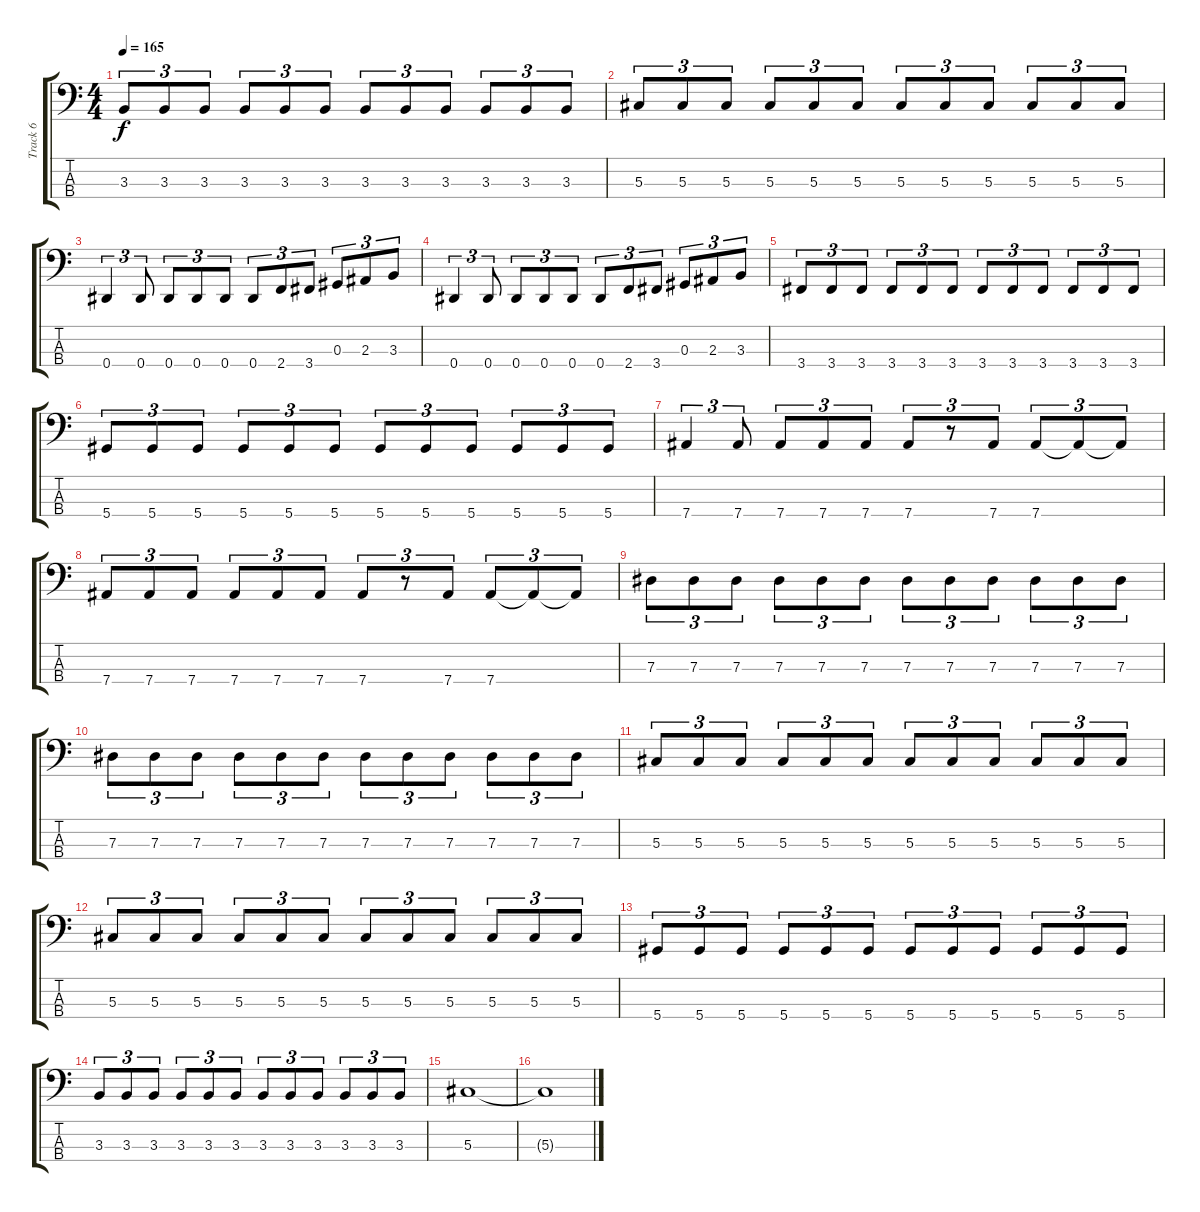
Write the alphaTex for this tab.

\track ("Track 6" "Track 6") {instrument electricbassfinger}
\staff {score tabs}
\tuning (Gb2 Db2 Ab1 Eb1) {hide}
\ts (4 4)
\tempo 165
\clef f4
\ks c
3.3.8{tu (3 2) dy f} 3.3.8{tu (3 2)} 3.3.8{tu (3 2)} 3.3.8{tu (3 2)} 3.3.8{tu (3 2)} 3.3.8{tu (3 2)} 3.3.8{tu (3 2)} 3.3.8{tu (3 2)} 3.3.8{tu (3 2)} 3.3.8{tu (3 2)} 3.3.8{tu (3 2)} 3.3.8{tu (3 2)} |
5.3.8{tu (3 2)} 5.3.8{tu (3 2)} 5.3.8{tu (3 2)} 5.3.8{tu (3 2)} 5.3.8{tu (3 2)} 5.3.8{tu (3 2)} 5.3.8{tu (3 2)} 5.3.8{tu (3 2)} 5.3.8{tu (3 2)} 5.3.8{tu (3 2)} 5.3.8{tu (3 2)} 5.3.8{tu (3 2)} |
0.4.4{tu (3 2)} 0.4.8{tu (3 2)} 0.4.8{tu (3 2)} 0.4.8{tu (3 2)} 0.4.8{tu (3 2)} 0.4.8{tu (3 2)} 2.4.8{tu (3 2)} 3.4.8{tu (3 2)} 0.3.8{tu (3 2)} 2.3.8{tu (3 2)} 3.3.8{tu (3 2)} |
0.4.4{tu (3 2)} 0.4.8{tu (3 2)} 0.4.8{tu (3 2)} 0.4.8{tu (3 2)} 0.4.8{tu (3 2)} 0.4.8{tu (3 2)} 2.4.8{tu (3 2)} 3.4.8{tu (3 2)} 0.3.8{tu (3 2)} 2.3.8{tu (3 2)} 3.3.8{tu (3 2)} |
3.4.8{tu (3 2)} 3.4.8{tu (3 2)} 3.4.8{tu (3 2)} 3.4.8{tu (3 2)} 3.4.8{tu (3 2)} 3.4.8{tu (3 2)} 3.4.8{tu (3 2)} 3.4.8{tu (3 2)} 3.4.8{tu (3 2)} 3.4.8{tu (3 2)} 3.4.8{tu (3 2)} 3.4.8{tu (3 2)} |
5.4.8{tu (3 2)} 5.4.8{tu (3 2)} 5.4.8{tu (3 2)} 5.4.8{tu (3 2)} 5.4.8{tu (3 2)} 5.4.8{tu (3 2)} 5.4.8{tu (3 2)} 5.4.8{tu (3 2)} 5.4.8{tu (3 2)} 5.4.8{tu (3 2)} 5.4.8{tu (3 2)} 5.4.8{tu (3 2)} |
7.4.4{tu (3 2)} 7.4.8{tu (3 2)} 7.4.8{tu (3 2)} 7.4.8{tu (3 2)} 7.4.8{tu (3 2)} 7.4.8{tu (3 2)} r.8{tu (3 2)} 7.4.8{tu (3 2)} 7.4.8{tu (3 2)} 7.4{t}.8{tu (3 2)} 7.4{t}.8{tu (3 2)} |
7.4.8{tu (3 2)} 7.4.8{tu (3 2)} 7.4.8{tu (3 2)} 7.4.8{tu (3 2)} 7.4.8{tu (3 2)} 7.4.8{tu (3 2)} 7.4.8{tu (3 2)} r.8{tu (3 2)} 7.4.8{tu (3 2)} 7.4.8{tu (3 2)} 7.4{t}.8{tu (3 2)} 7.4{t}.8{tu (3 2)} |
7.3.8{tu (3 2)} 7.3.8{tu (3 2)} 7.3.8{tu (3 2)} 7.3.8{tu (3 2)} 7.3.8{tu (3 2)} 7.3.8{tu (3 2)} 7.3.8{tu (3 2)} 7.3.8{tu (3 2)} 7.3.8{tu (3 2)} 7.3.8{tu (3 2)} 7.3.8{tu (3 2)} 7.3.8{tu (3 2)} |
7.3.8{tu (3 2)} 7.3.8{tu (3 2)} 7.3.8{tu (3 2)} 7.3.8{tu (3 2)} 7.3.8{tu (3 2)} 7.3.8{tu (3 2)} 7.3.8{tu (3 2)} 7.3.8{tu (3 2)} 7.3.8{tu (3 2)} 7.3.8{tu (3 2)} 7.3.8{tu (3 2)} 7.3.8{tu (3 2)} |
5.3.8{tu (3 2)} 5.3.8{tu (3 2)} 5.3.8{tu (3 2)} 5.3.8{tu (3 2)} 5.3.8{tu (3 2)} 5.3.8{tu (3 2)} 5.3.8{tu (3 2)} 5.3.8{tu (3 2)} 5.3.8{tu (3 2)} 5.3.8{tu (3 2)} 5.3.8{tu (3 2)} 5.3.8{tu (3 2)} |
5.3.8{tu (3 2)} 5.3.8{tu (3 2)} 5.3.8{tu (3 2)} 5.3.8{tu (3 2)} 5.3.8{tu (3 2)} 5.3.8{tu (3 2)} 5.3.8{tu (3 2)} 5.3.8{tu (3 2)} 5.3.8{tu (3 2)} 5.3.8{tu (3 2)} 5.3.8{tu (3 2)} 5.3.8{tu (3 2)} |
5.4.8{tu (3 2)} 5.4.8{tu (3 2)} 5.4.8{tu (3 2)} 5.4.8{tu (3 2)} 5.4.8{tu (3 2)} 5.4.8{tu (3 2)} 5.4.8{tu (3 2)} 5.4.8{tu (3 2)} 5.4.8{tu (3 2)} 5.4.8{tu (3 2)} 5.4.8{tu (3 2)} 5.4.8{tu (3 2)} |
3.3.8{tu (3 2)} 3.3.8{tu (3 2)} 3.3.8{tu (3 2)} 3.3.8{tu (3 2)} 3.3.8{tu (3 2)} 3.3.8{tu (3 2)} 3.3.8{tu (3 2)} 3.3.8{tu (3 2)} 3.3.8{tu (3 2)} 3.3.8{tu (3 2)} 3.3.8{tu (3 2)} 3.3.8{tu (3 2)} |
5.3.1 |
5.3{t}.1
